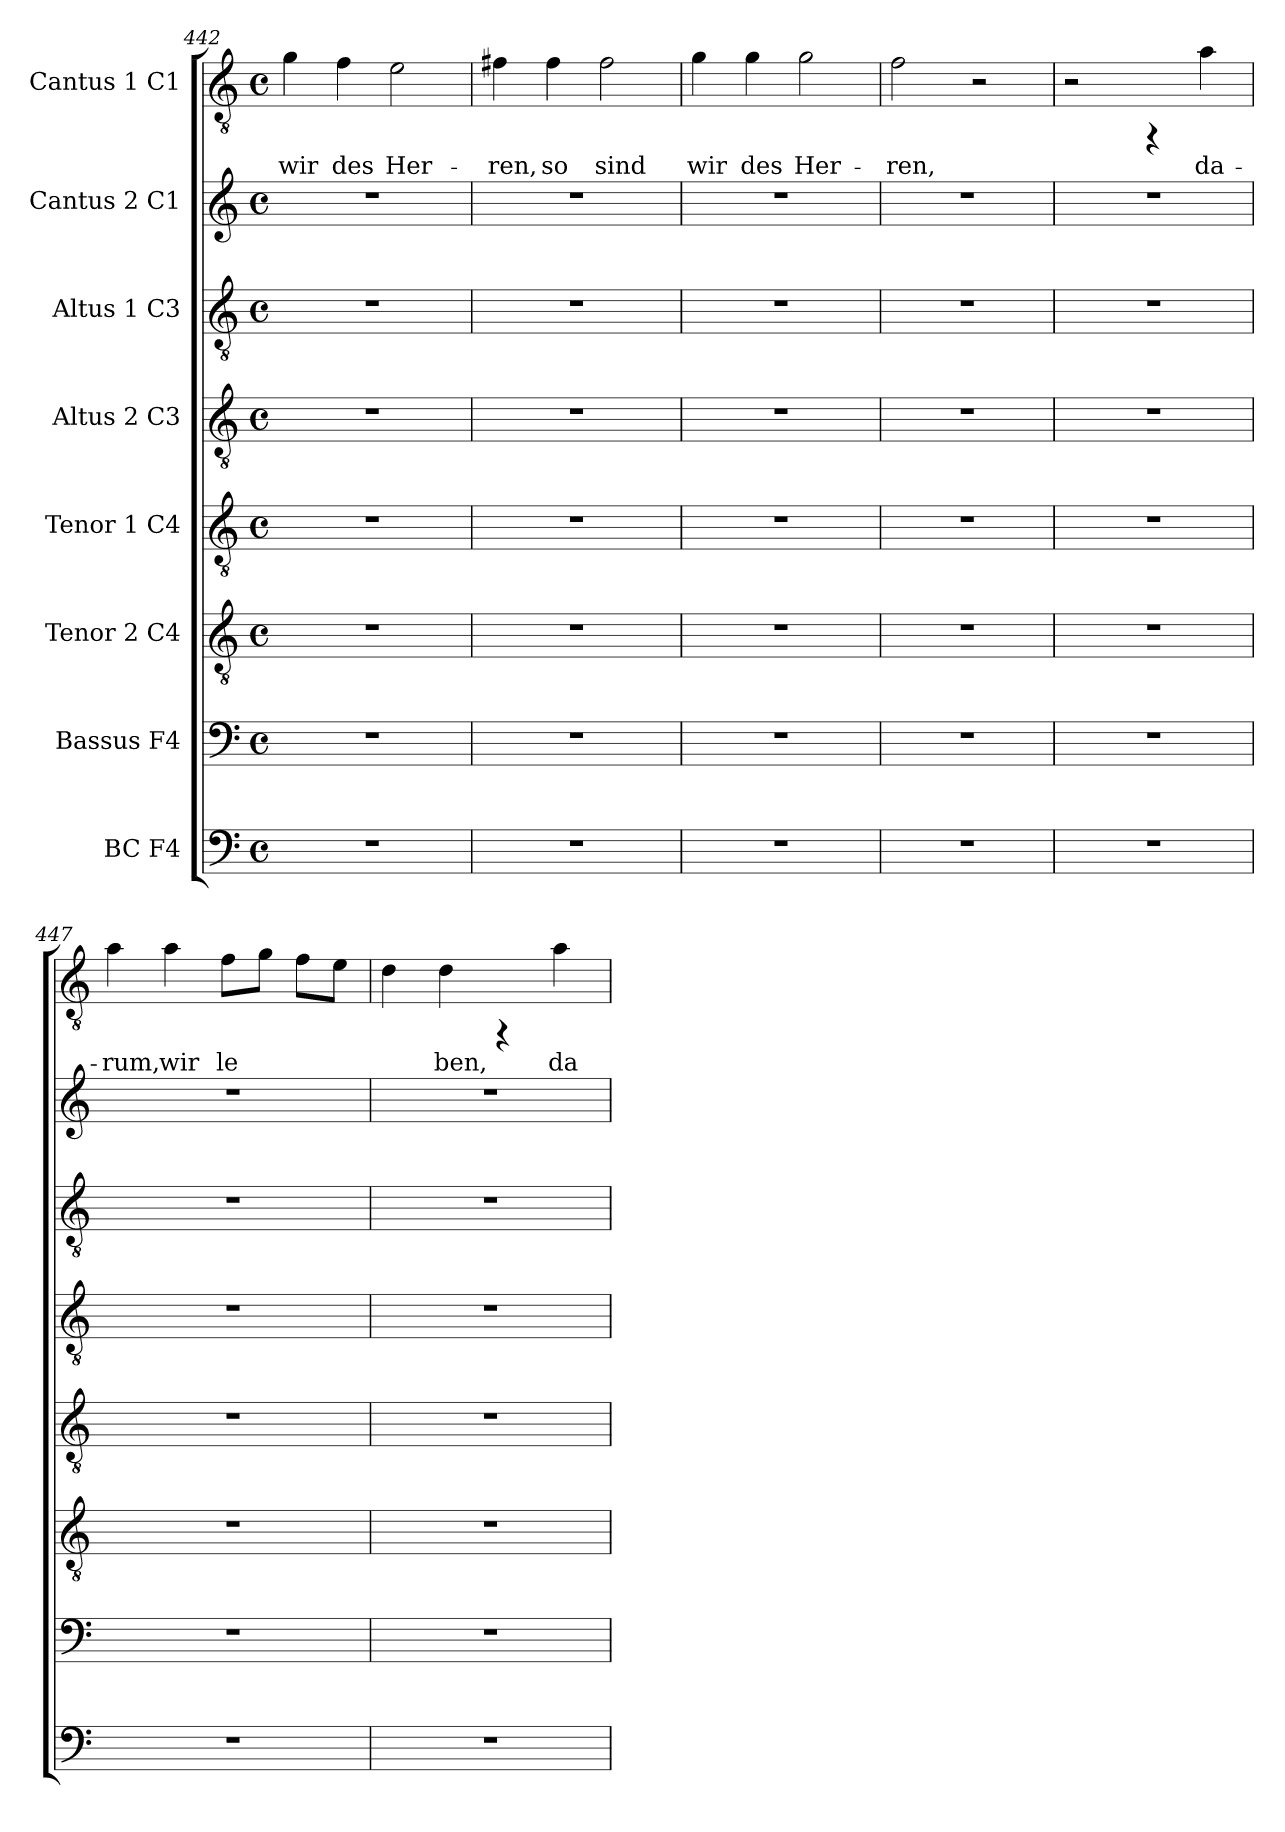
**kern	**kern	**kern	**kern	**kern	**kern	**kern	**kern	**text
*part8	*part7	*part6	*part5	*part4	*part3	*part2	*part1	*part1
*staff8	*staff7	*staff6	*staff5	*staff4	*staff3	*staff2	*staff1	*staff1
*I"BC  F4	*I"Bassus  F4	*I"Tenor 2  C4	*I"Tenor 1  C4	*I"Altus 2  C3	*I"Altus 1  C3	*I"Cantus 2  C1	*I"Cantus 1  C1	*
*clefF4	*clefF4	*clefGv2	*clefGv2	*clefGv2	*clefGv2	*clefG2	*clefGv2	*
*k[]	*k[]	*k[]	*k[]	*k[]	*k[]	*k[]	*k[]	*
*C:	*C:	*C:	*C:	*C:	*C:	*C:	*C:	*
*M4/4	*M4/4	*M4/4	*M4/4	*M4/4	*M4/4	*M4/4	*M4/4	*
*met(c)	*met(c)	*met(c)	*met(c)	*met(c)	*met(c)	*met(c)	*met(c)	*
=442	=442	=442	=442	=442	=442	=442	=442	=442
!	!	!	!	!	!	!	!	!LO:LY:b:cj
1r	1r	1r	1r	1r	1r	1r	4g\	wir
!	!	!	!	!	!	!	!	!LO:LY:b:cj
.	.	.	.	.	.	.	4f\	des
!	!	!	!	!	!	!	!	!LO:LY:b:cj
.	.	.	.	.	.	.	2e\	Her-
=443	=443	=443	=443	=443	=443	=443	=443	=443
!	!	!	!	!	!	!	!	!LO:LY:b:cj
1r	1r	1r	1r	1r	1r	1r	4f#X\	-ren,
!	!	!	!	!	!	!	!	!LO:LY:b:cj
.	.	.	.	.	.	.	4f#\	so
!	!	!	!	!	!	!	!	!LO:LY:b:cj
.	.	.	.	.	.	.	2f#\	sind
=444	=444	=444	=444	=444	=444	=444	=444	=444
!	!	!	!	!	!	!	!	!LO:LY:b:cj
1r	1r	1r	1r	1r	1r	1r	4g\	wir
!	!	!	!	!	!	!	!	!LO:LY:b:cj
.	.	.	.	.	.	.	4g\	des
!	!	!	!	!	!	!	!	!LO:LY:b:cj
.	.	.	.	.	.	.	2g\	Her-
=445	=445	=445	=445	=445	=445	=445	=445	=445
!	!	!	!	!	!	!	!	!LO:LY:b:cj
1r	1r	1r	1r	1r	1r	1r	2f\	-ren,
.	.	.	.	.	.	.	2r	.
=446	=446	=446	=446	=446	=446	=446	=446	=446
1r	1r	1r	1r	1r	1r	1r	2r	.
.	.	.	.	.	.	.	4rFF	.
!	!	!	!	!	!	!	!	!LO:LY:b:cj
.	.	.	.	.	.	.	4a\	da-
!!LO:LB:g=z
=447	=447	=447	=447	=447	=447	=447	=447	=447
!	!	!	!	!	!	!	!	!LO:LY:b:cj
1r	1r	1r	1r	1r	1r	1r	4a\	-rum,
!	!	!	!	!	!	!	!	!LO:LY:b:cj
.	.	.	.	.	.	.	4a\	wir
!	!	!	!	!	!	!	!	!LO:LY:b:cj
.	.	.	.	.	.	.	8f\L	le-
!	!	!	!	!	!	!	!	!LO:LY:b:cj
.	.	.	.	.	.	.	8g\J	--
!	!	!	!	!	!	!	!	!LO:LY:b:cj
.	.	.	.	.	.	.	8f\L	--
!	!	!	!	!	!	!	!	!LO:LY:b:cj
.	.	.	.	.	.	.	8e\J	--
=448	=448	=448	=448	=448	=448	=448	=448	=448
!	!	!	!	!	!	!	!	!LO:LY:b:cj
1r	1r	1r	1r	1r	1r	1r	4d\	--
!	!	!	!	!	!	!	!	!LO:LY:b:cj
.	.	.	.	.	.	.	4d\	-ben,
.	.	.	.	.	.	.	4rFF	.
!	!	!	!	!	!	!	!	!LO:LY:b:cj
.	.	.	.	.	.	.	4a\	da-
=	=	=	=	=	=	=	=	=
*-	*-	*-	*-	*-	*-	*-	*-	*-
